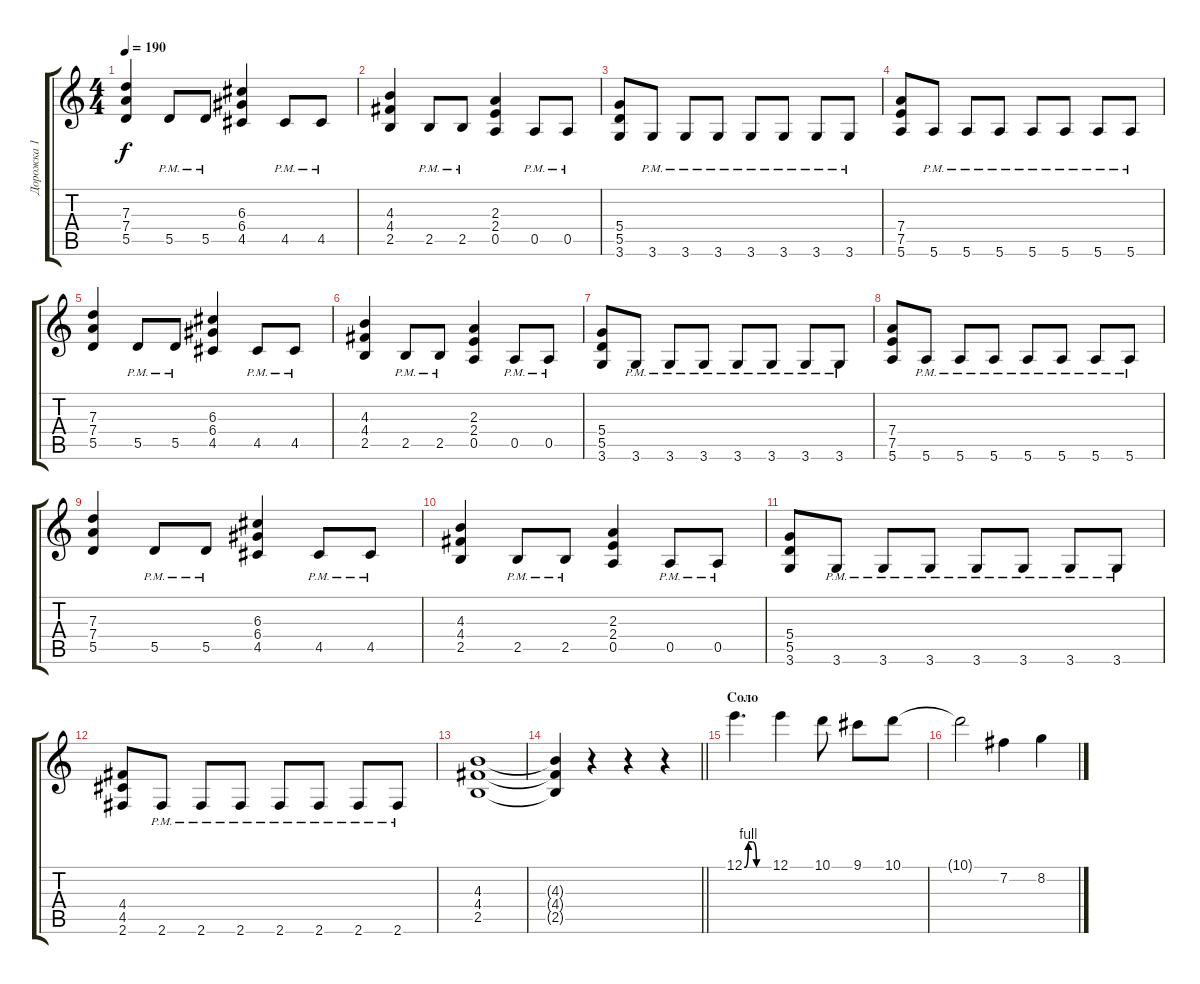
\track ("Дорожка 1" "Дорожка 1") {instrument distortionguitar}
\staff {score tabs}
\tuning (E4 B3 G3 D3 A2 E2) {hide}
\ts (4 4)
\tempo 190
\clef g2
\ks c
(7.3 7.4 5.5).4{dy f} 5.5{pm}.8 5.5{pm}.8 (6.3 6.4 4.5).4 4.5{pm}.8 4.5{pm}.8 |
(4.3 4.4 2.5).4 2.5{pm}.8 2.5{pm}.8 (2.3 2.4 0.5).4 0.5{pm}.8 0.5{pm}.8 |
(5.4 5.5 3.6).8 3.6{pm}.8 3.6{pm}.8 3.6{pm}.8 3.6{pm}.8 3.6{pm}.8 3.6{pm}.8 3.6{pm}.8 |
(7.4 7.5 5.6).8 5.6{pm}.8 5.6{pm}.8 5.6{pm}.8 5.6{pm}.8 5.6{pm}.8 5.6{pm}.8 5.6{pm}.8 |
(7.3 7.4 5.5).4 5.5{pm}.8 5.5{pm}.8 (6.3 6.4 4.5).4 4.5{pm}.8 4.5{pm}.8 |
(4.3 4.4 2.5).4 2.5{pm}.8 2.5{pm}.8 (2.3 2.4 0.5).4 0.5{pm}.8 0.5{pm}.8 |
(5.4 5.5 3.6).8 3.6{pm}.8 3.6{pm}.8 3.6{pm}.8 3.6{pm}.8 3.6{pm}.8 3.6{pm}.8 3.6{pm}.8 |
(7.4 7.5 5.6).8 5.6{pm}.8 5.6{pm}.8 5.6{pm}.8 5.6{pm}.8 5.6{pm}.8 5.6{pm}.8 5.6{pm}.8 |
(7.3 7.4 5.5).4 5.5{pm}.8 5.5{pm}.8 (6.3 6.4 4.5).4 4.5{pm}.8 4.5{pm}.8 |
(4.3 4.4 2.5).4 2.5{pm}.8 2.5{pm}.8 (2.3 2.4 0.5).4 0.5{pm}.8 0.5{pm}.8 |
(5.4 5.5 3.6).8 3.6{pm}.8 3.6{pm}.8 3.6{pm}.8 3.6{pm}.8 3.6{pm}.8 3.6{pm}.8 3.6{pm}.8 |
(4.4 4.5 2.6).8 2.6{pm}.8 2.6{pm}.8 2.6{pm}.8 2.6{pm}.8 2.6{pm}.8 2.6{pm}.8 2.6{pm}.8 |
(4.3 4.4 2.5).1 |
\barLineRight lightlight
(4.3{t} 4.4{t} 2.5{t}).4 r.4 r.4 r.4 |
\section ("" "Соло")
12.1{be (custom 0 0 10 4 20 4 30 0 60 0)}.4{d} 12.1.4 10.1.8 9.1.8 10.1.8 |
10.1{t}.2 7.2.4 8.2.4
